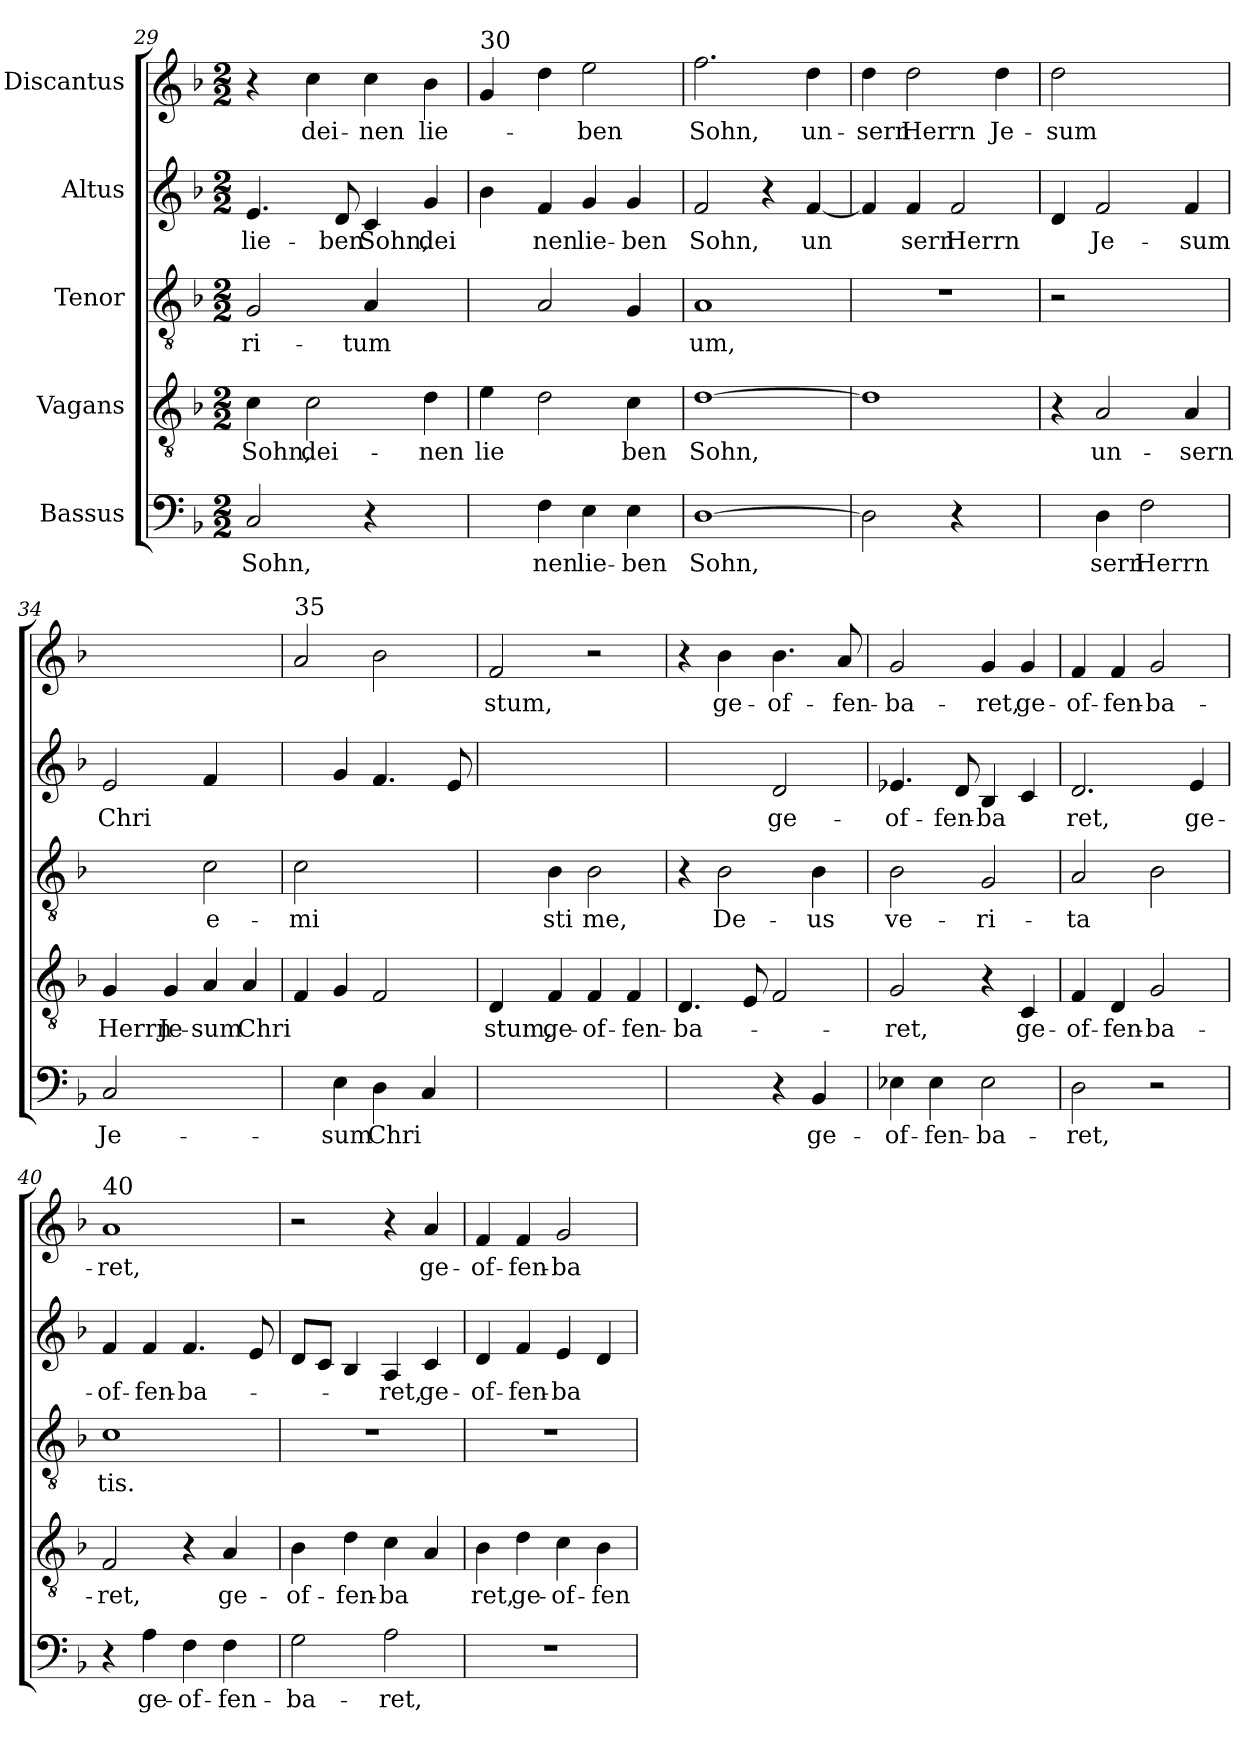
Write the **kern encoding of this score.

**kern	**text	**kern	**text	**kern	**text	**kern	**text	**kern	**text
*part5	*part5	*part4	*part4	*part3	*part3	*part2	*part2	*part1	*part1
*staff5	*staff5	*staff4	*staff4	*staff3	*staff3	*staff2	*staff2	*staff1	*staff1
*I"Bassus	*	*I"Vagans	*	*I"Tenor	*	*I"Altus	*	*I"Discantus	*
*clefF4	*	*clefGv2	*	*clefGv2	*	*clefG2	*	*clefG2	*
*k[b-]	*	*k[b-]	*	*k[b-]	*	*k[b-]	*	*k[b-]	*
*F:	*	*F:	*	*F:	*	*F:	*	*F:	*
*M2/2	*	*M2/2	*	*M2/2	*	*M2/2	*	*M2/2	*
=29	=29	=29	=29	=29	=29	=29	=29	=29	=29
!	!LO:LY:b	!	!LO:LY:b	!	!LO:LY:b	!	!LO:LY:b	!	!
2C/	Sohn,	4c\	Sohn,	2G/	-ri-	4.e/	lie-	4r	.
!	!	!	!LO:LY:b	!	!	!	!	!	!LO:LY:b
.	.	2c\	dei-	.	.	.	.	4cc\	dei-
!	!	!	!	!	!	!	!LO:LY:b	!	!
.	.	.	.	.	.	8d/	-ben	.	.
!	!	!	!	!	!LO:LY:b	!	!LO:LY:b	!	!LO:LY:b
4r	.	.	.	4A/	-tum	4c/	Sohn,	4cc\	-nen
!	!LO:LY:b	!	!LO:LY:b	!	!LO:LY:b	!	!LO:LY:b	!	!LO:LY:b
[4G\yy	dei	4d\	-nen	[4B-\yy	me	4g/	dei	4b-\	lie-
=30	=30	=30	=30	=30	=30	=30	=30	=30	=30
!	!	!	!	!	!	!	!	!LO:TX:a:t=30	!
!	!LO:LY:b	!	!LO:LY:b	!	!	!	!LO:LY:b	!	!
4G\yy]	­	4e\	lie	8B-/Lyy]	.	4b-\	­	4g/	.
.	.	.	.	8A/J	.	.	.	.	.
!	!LO:LY:b	!	!LO:LY:b	!	!	!	!LO:LY:b	!	!
4F\	nen	2d\	­	2A/	.	4f/	nen	4dd\	.
!	!LO:LY:b	!	!	!	!	!	!LO:LY:b	!	!LO:LY:b
4E\	lie-	.	.	.	.	4g/	lie-	2ee\	-ben
!	!LO:LY:b	!	!LO:LY:b	!	!	!	!LO:LY:b	!	!
4E\	-ben	4c\	ben	4G/	.	4g/	-ben	.	.
=31	=31	=31	=31	=31	=31	=31	=31	=31	=31
!	!LO:LY:b	!	!LO:LY:b	!	!LO:LY:b	!	!LO:LY:b	!	!LO:LY:b
[1D	Sohn,	[1d	Sohn,	1A	um,	2f/	Sohn,	2.ff\	Sohn,
.	.	.	.	.	.	4r	.	.	.
!	!	!	!	!	!	!	!LO:LY:b	!	!LO:LY:b
.	.	.	.	.	.	[4f/	un	4dd\	un-
!!LO:LB:g=z
=32	=32	=32	=32	=32	=32	=32	=32	=32	=32
!	!LO:LY:b	!	!LO:LY:b	!	!	!	!LO:LY:b	!	!LO:LY:b
2D\]	.	1d]	.	1r	.	4f/]	­	4dd\	-sern
!	!	!	!	!	!	!	!LO:LY:b	!	!LO:LY:b
.	.	.	.	.	.	4f/	sern	2dd\	Herrn
!	!	!	!	!	!	!	!LO:LY:b	!	!
4r	.	.	.	.	.	2f/	Herrn	.	.
!	!LO:LY:b	!	!	!	!	!	!	!	!LO:LY:b
[4D\yy	un	.	.	.	.	.	.	4dd\	Je-
=33	=33	=33	=33	=33	=33	=33	=33	=33	=33
!	!LO:LY:b	!	!	!	!	!	!	!	!LO:LY:b
4D\yy]	­	4r	.	2r	.	4d/	.	2dd\	-sum
!	!LO:LY:b	!	!LO:LY:b	!	!	!	!LO:LY:b	!	!
4D\	sern	2A/	un-	.	.	2f/	Je-	.	.
!	!LO:LY:b	!	!	!	!LO:LY:b	!	!	!	!LO:LY:b
2F\	Herrn	.	.	[2c\yy	red	.	.	[2cc\yy	Chri
!	!	!	!LO:LY:b	!	!	!	!LO:LY:b	!	!
.	.	4A/	-sern	.	.	4f/	-sum	.	.
=34	=34	=34	=34	=34	=34	=34	=34	=34	=34
!	!LO:LY:b	!	!LO:LY:b	!	!LO:LY:b	!	!LO:LY:b	!	!LO:LY:b
2C/	Je-	4G/	Herrn	2c\yy]	­	2e/	Chri	1ccyy]	­-
!	!	!	!LO:LY:b	!	!	!	!	!	!
.	.	4G/	Je-	.	.	.	.	.	.
!	!	!	!LO:LY:b	!	!LO:LY:b	!	!LO:LY:b	!	!
[2F\yy	.	4A/	-sum	2c\	e-	4f/	­	.	.
!	!	!	!LO:LY:b	!	!	!	!	!	!
.	.	4A/	Chri	.	.	[4a/yy	.	.	.
=35	=35	=35	=35	=35	=35	=35	=35	=35	=35
!	!	!	!	!	!	!	!	!LO:TX:a:t=35	!
!	!	!	!	!	!LO:LY:b	!	!LO:LY:b	!	!LO:LY:b
4F\yy]	.	4F/	.	2c\	-mi	4a/yy]	­	2a/	-­
!	!LO:LY:b	!	!	!	!	!	!	!	!
4E\	-sum	4G/	.	.	.	4g/	.	.	.
!	!LO:LY:b	!	!	!	!LO:LY:b	!	!	!	!LO:LY:b
4D\	Chri	2F/	.	[2d\yy	­	4.f/	.	2b-\	­
!	!LO:LY:b	!	!	!	!	!	!	!	!
4C/	­	.	.	.	.	.	.	.	.
.	.	.	.	.	.	8e/	.	.	.
=36	=36	=36	=36	=36	=36	=36	=36	=36	=36
!	!LO:LY:b	!	!LO:LY:b	!	!LO:LY:b	!	!LO:LY:b	!	!LO:LY:b
[1BB-yy	stum,	4D/	stum,	4d\yy]	­	[1dyy	stum,	2f/	stum,
!	!	!	!LO:LY:b	!	!LO:LY:b	!	!	!	!
.	.	4F/	ge-	4B-\	sti	.	.	.	.
!	!	!	!LO:LY:b	!	!LO:LY:b	!	!	!	!
.	.	4F/	-of-	2B-\	me,	.	.	2r	.
!	!	!	!LO:LY:b	!	!	!	!	!	!
.	.	4F/	-fen-	.	.	.	.	.	.
=37	=37	=37	=37	=37	=37	=37	=37	=37	=37
!	!	!	!LO:LY:b	!	!	!	!	!	!
2BB-/yy]	.	4.D/	-ba-	4r	.	2d/yy]	.	4r	.
!	!	!	!	!	!LO:LY:b	!	!	!	!LO:LY:b
.	.	.	.	2B-\	De-	.	.	4b-\	ge-
.	.	8E/	.	.	.	.	.	.	.
!	!	!	!	!	!	!	!LO:LY:b	!	!LO:LY:b
4r	.	2F/	.	.	.	2d/	ge-	4.b-\	-of-
!	!LO:LY:b	!	!	!	!LO:LY:b	!	!	!	!
4BB-/	ge-	.	.	4B-\	-us	.	.	.	.
!	!	!	!	!	!	!	!	!	!LO:LY:b
.	.	.	.	.	.	.	.	8a/	-fen-
!!LO:PB:g=z
=38	=38	=38	=38	=38	=38	=38	=38	=38	=38
!	!LO:LY:b	!	!LO:LY:b	!	!LO:LY:b	!	!LO:LY:b	!	!LO:LY:b
4E-\	-of-	2G/	-ret,	2B-\	ve-	4.e-/	-of-	2g/	-ba-
!	!LO:LY:b	!	!	!	!	!	!	!	!
4E-\	-fen-	.	.	.	.	.	.	.	.
!	!	!	!	!	!	!	!LO:LY:b	!	!
.	.	.	.	.	.	8d/	-fen-	.	.
!	!LO:LY:b	!	!	!	!LO:LY:b	!	!LO:LY:b	!	!LO:LY:b
2E-\	-ba-	4r	.	2G/	-ri-	4B-/	-ba	4g/	-ret,
!	!	!	!LO:LY:b	!	!	!	!LO:LY:b	!	!LO:LY:b
.	.	4C/	ge-	.	.	4c/	­	4g/	ge-
=39	=39	=39	=39	=39	=39	=39	=39	=39	=39
!	!LO:LY:b	!	!LO:LY:b	!	!LO:LY:b	!	!LO:LY:b	!	!LO:LY:b
2D\	-ret,	4F/	-of-	2A/	-ta	2.d/	ret,	4f/	-of-
!	!	!	!LO:LY:b	!	!	!	!	!	!LO:LY:b
.	.	4D/	-fen-	.	.	.	.	4f/	-fen-
!	!	!	!LO:LY:b	!	!LO:LY:b	!	!	!	!LO:LY:b
2r	.	2G/	-ba-	2B-\	­	.	.	2g/	-ba-
!	!	!	!	!	!	!	!LO:LY:b	!	!
.	.	.	.	.	.	4e/	ge-	.	.
=40	=40	=40	=40	=40	=40	=40	=40	=40	=40
!	!	!	!	!	!	!	!	!LO:TX:a:t=40	!
!	!	!	!LO:LY:b	!	!LO:LY:b	!	!LO:LY:b	!	!LO:LY:b
4r	.	2F/	-ret,	1c	tis.	4f/	-of-	1a	-ret,
!	!LO:LY:b	!	!	!	!	!	!LO:LY:b	!	!
4A\	ge-	.	.	.	.	4f/	-fen-	.	.
!	!LO:LY:b	!	!	!	!	!	!LO:LY:b	!	!
4F\	-of-	4r	.	.	.	4.f/	-ba-	.	.
!	!LO:LY:b	!	!LO:LY:b	!	!	!	!	!	!
4F\	-fen-	4A/	ge-	.	.	.	.	.	.
.	.	.	.	.	.	8e/	.	.	.
=41	=41	=41	=41	=41	=41	=41	=41	=41	=41
!	!LO:LY:b	!	!LO:LY:b	!	!	!	!	!	!
2G\	-ba-	4B-\	-of-	1r	.	8d/L	.	2r	.
.	.	.	.	.	.	8c/J	.	.	.
!	!	!	!LO:LY:b	!	!	!	!	!	!
.	.	4d\	-fen-	.	.	4B-/	.	.	.
!	!LO:LY:b	!	!LO:LY:b	!	!	!	!LO:LY:b	!	!
2A\	-ret,	4c\	-ba	.	.	4A/	-ret,	4r	.
!	!	!	!LO:LY:b	!	!	!	!LO:LY:b	!	!LO:LY:b
.	.	4A/	­	.	.	4c/	ge-	4a/	ge-
=42	=42	=42	=42	=42	=42	=42	=42	=42	=42
!	!	!	!LO:LY:b	!	!	!	!LO:LY:b	!	!LO:LY:b
1r	.	4B-\	ret,	1r	.	4d/	-of-	4f/	-of-
!	!	!	!LO:LY:b	!	!	!	!LO:LY:b	!	!LO:LY:b
.	.	4d\	ge-	.	.	4f/	-fen-	4f/	-fen-
!	!	!	!LO:LY:b	!	!	!	!LO:LY:b	!	!LO:LY:b
.	.	4c\	-of-	.	.	4e/	-ba	2g/	-ba-
!	!	!	!LO:LY:b	!	!	!	!	!	!
.	.	4B-\	-fen-	.	.	4d/	.	.	.
=	=	=	=	=	=	=	=	=	=
*-	*-	*-	*-	*-	*-	*-	*-	*-	*-
